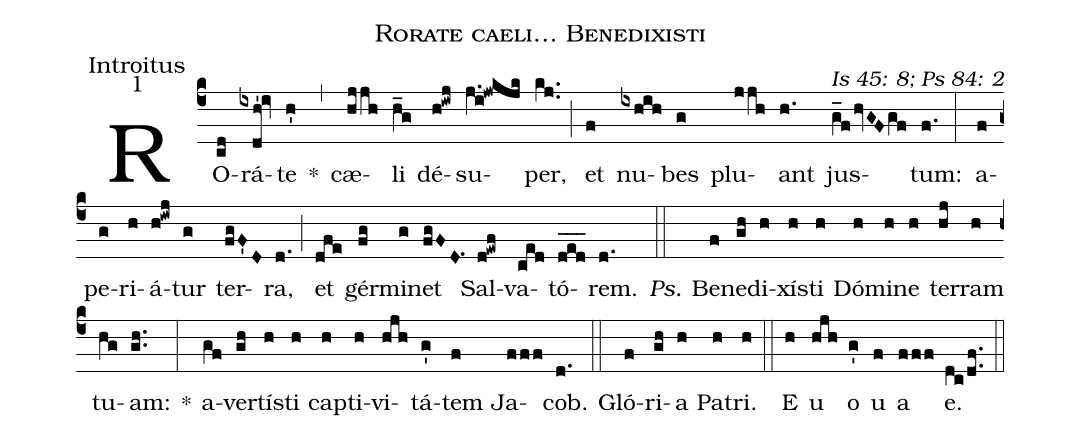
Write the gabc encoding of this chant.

name: Rorate caeli… Benedixisti;
office-part: Introitus;
mode: 1;
commentary: Is 45: 8; Ps 84: 2;
%%
(c4) RO(cd)rá(ixdh'!iv)te(h') *(,)
cæ(hjjh)li(h_g) dé(h!iwj)su(j.i!jwkjk)per,(kj..) (;) et(f) nu(ixhih)bes(g) plu(jjh)ant(h.) jus(g_fhvGFgf)tum:(f.) (:)
a(f)pe(g)ri(h)á(h!iwj)tur(g) ter(fgF'D)ra,(d.) (;) et(dfe) gér(fg)mi(g)net(fgFD.1) Sal(d!ewf)va(ced)tó(d_e_d_)rem.(d.) (::)
<i>Ps.</i> Be(f)ne(gh)di(h)xís(h)ti(h) Dó(h)mi(h)ne(h) ter(hj)ram(h) tu(hg)am:(gh..) *(:)
a(gf)ver(gh)tís(h)ti(h) cap(h)ti(h)vi(hjh)tá(g')tem(f) Ja(fff)cob.(d.) (::)
Gló(f)ri(gh)a(h) Pa(h)tri.(h) (::)
<eu>E(h) u(hjh) o(g') u(f) a(fff) e.</eu>(dc/df..) (::)
